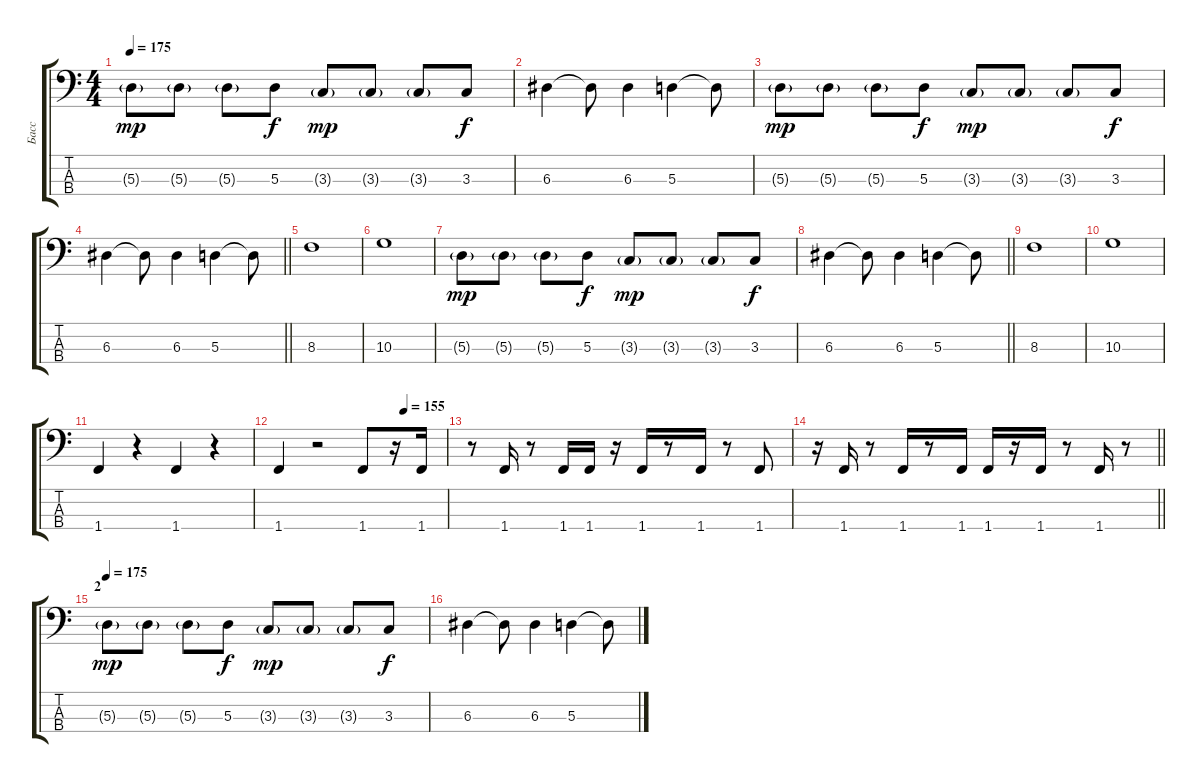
\track ("Басс" "Басс") {instrument slapbass2}
\staff {score tabs}
\tuning (G2 D2 A1 E1) {hide}
\ts (4 4)
\tempo 175
\clef f4
\ks c
5.3{g}.8{dy mp} 5.3{g}.8 5.3{g}.8 5.3.8{dy f} 3.3{g}.8{dy mp} 3.3{g}.8 3.3{g}.8 3.3.8{dy f} |
6.3.4 6.3{t}.8 6.3.4 5.3.4 5.3{t}.8 |
5.3{g}.8{dy mp} 5.3{g}.8 5.3{g}.8 5.3.8{dy f} 3.3{g}.8{dy mp} 3.3{g}.8 3.3{g}.8 3.3.8{dy f} |
\barLineRight lightlight
6.3.4 6.3{t}.8 6.3.4 5.3.4 5.3{t}.8 |
8.3.1 |
10.3.1 |
5.3{g}.8{dy mp} 5.3{g}.8 5.3{g}.8 5.3.8{dy f} 3.3{g}.8{dy mp} 3.3{g}.8 3.3{g}.8 3.3.8{dy f} |
\barLineRight lightlight
6.3.4 6.3{t}.8 6.3.4 5.3.4 5.3{t}.8 |
8.3.1 |
10.3.1 |
1.4.4 r.4 1.4.4 r.4 |
\tempo (155 0.75)
1.4.4 r.2 1.4.8 r.16 1.4.16 |
r.8 1.4.16 r.8 1.4.16 1.4.16 r.16 1.4.16 r.8 1.4.16 r.8 1.4.8 |
\barLineRight lightlight
r.16 1.4.16 r.8 1.4.16 r.8 1.4.16 1.4.16 r.16 1.4.16 r.8 1.4.16 r.8 |
\section ("" "2")
\tempo 175
5.3{g}.8{dy mp} 5.3{g}.8 5.3{g}.8 5.3.8{dy f} 3.3{g}.8{dy mp} 3.3{g}.8 3.3{g}.8 3.3.8{dy f} |
6.3.4 6.3{t}.8 6.3.4 5.3.4 5.3{t}.8
